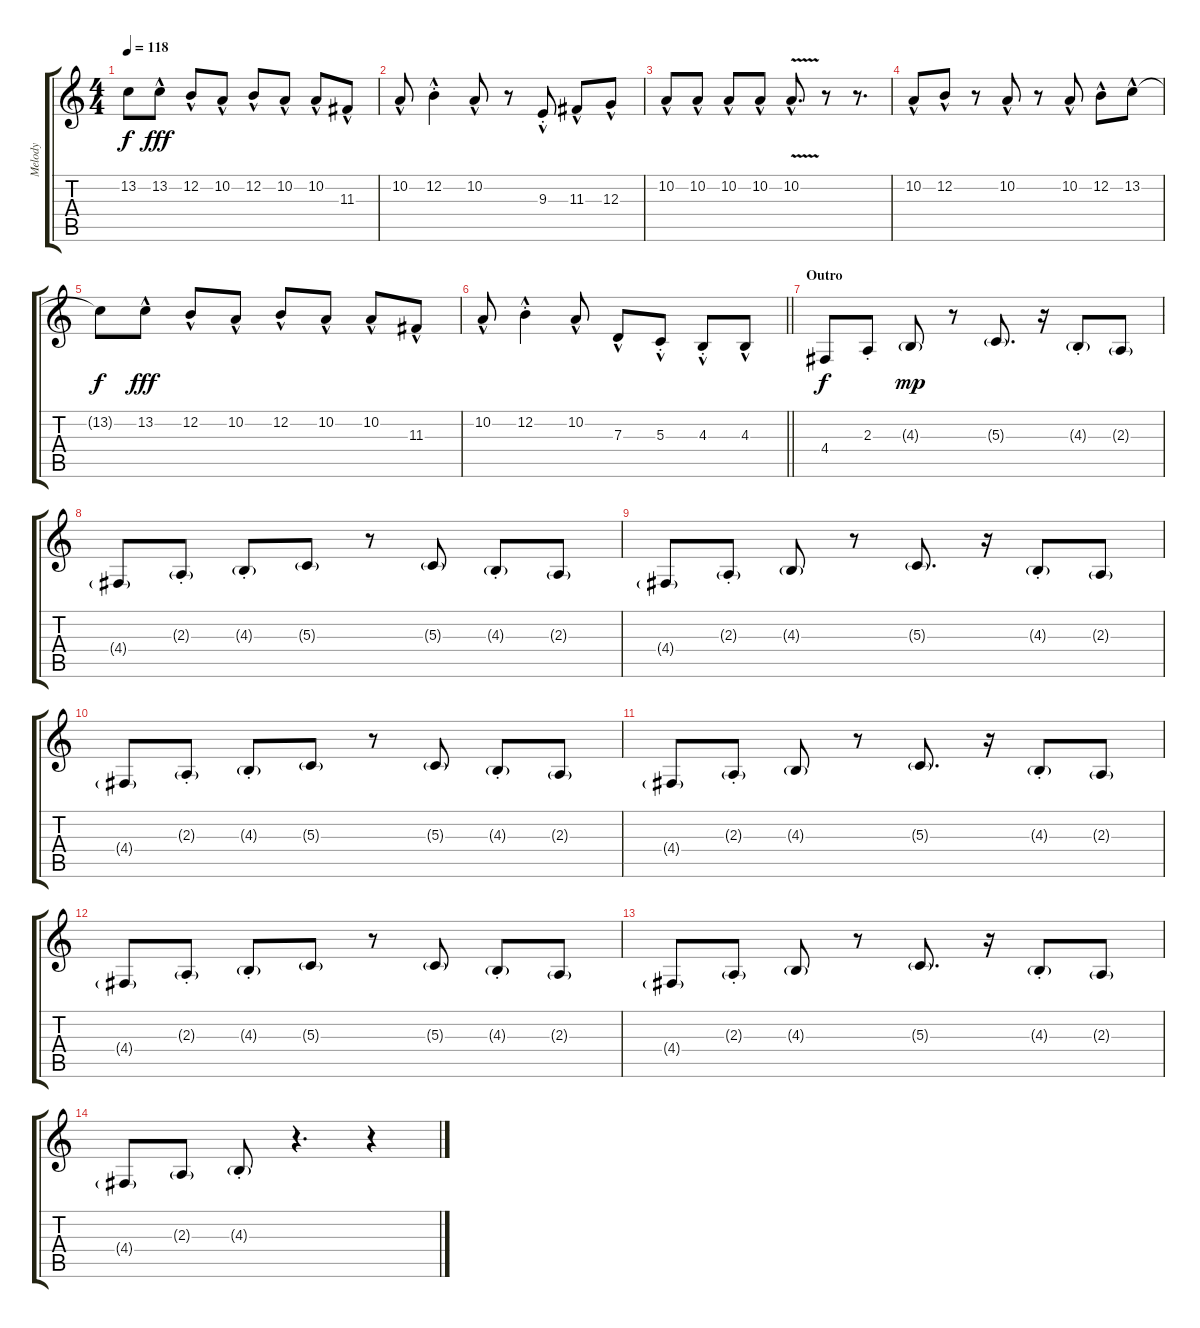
\track ("Melody" "Melody") {instrument clavinet}
\staff {score tabs}
\tuning (E4 B3 G3 D3 A2 E2) {hide}
\ts (4 4)
\tempo 118
\clef g2
\ks c
13.2{t}.8{dy f} 13.2{hac}.8{dy fff} 12.2{hac}.8 10.2{hac}.8 12.2{hac}.8 10.2{hac}.8 10.2{hac}.8 11.3{hac}.8 |
10.2{hac}.8 12.2{hac st}.4 10.2{hac}.8 r.8 9.3{hac st}.8 11.3{hac}.8 12.3{hac}.8 |
10.2{hac}.8 10.2{hac}.8 10.2{hac}.8 10.2{hac}.8 10.2{v hac}.8{d} r.8 r.8{d} |
10.2{hac}.8 12.2{hac}.8 r.8 10.2{hac}.8 r.8 10.2{hac}.8 12.2{hac}.8 13.2{hac}.8 |
13.2{t}.8{dy f} 13.2{hac}.8{dy fff} 12.2{hac}.8 10.2{hac}.8 12.2{hac}.8 10.2{hac}.8 10.2{hac}.8 11.3{hac}.8 |
\barLineRight lightlight
10.2{hac}.8 12.2{hac st}.4 10.2{hac}.8 7.3{hac}.8 5.3{hac st}.8 4.3{hac st}.8 4.3{hac}.8 |
\section ("" "Outro")
4.4.8{dy f} 2.3{st}.8 4.3{g}.8{dy mp} r.8 5.3{g}.8{d} r.16 4.3{g st}.8 2.3{g}.8 |
4.4{g}.8 2.3{g st}.8 4.3{g st}.8 5.3{g}.8 r.8 5.3{g}.8 4.3{g st}.8 2.3{g}.8 |
4.4{g}.8 2.3{g st}.8 4.3{g}.8 r.8 5.3{g}.8{d} r.16 4.3{g st}.8 2.3{g}.8 |
4.4{g}.8 2.3{g st}.8 4.3{g st}.8 5.3{g}.8 r.8 5.3{g}.8 4.3{g st}.8 2.3{g}.8 |
4.4{g}.8 2.3{g st}.8 4.3{g}.8 r.8 5.3{g}.8{d} r.16 4.3{g st}.8 2.3{g}.8 |
4.4{g}.8 2.3{g st}.8 4.3{g st}.8 5.3{g}.8 r.8 5.3{g}.8 4.3{g st}.8 2.3{g}.8 |
4.4{g}.8 2.3{g st}.8 4.3{g}.8 r.8 5.3{g}.8{d} r.16 4.3{g st}.8 2.3{g}.8 |
4.4{g}.8 2.3{g}.8 4.3{g st}.8 r.4{d} r.4
